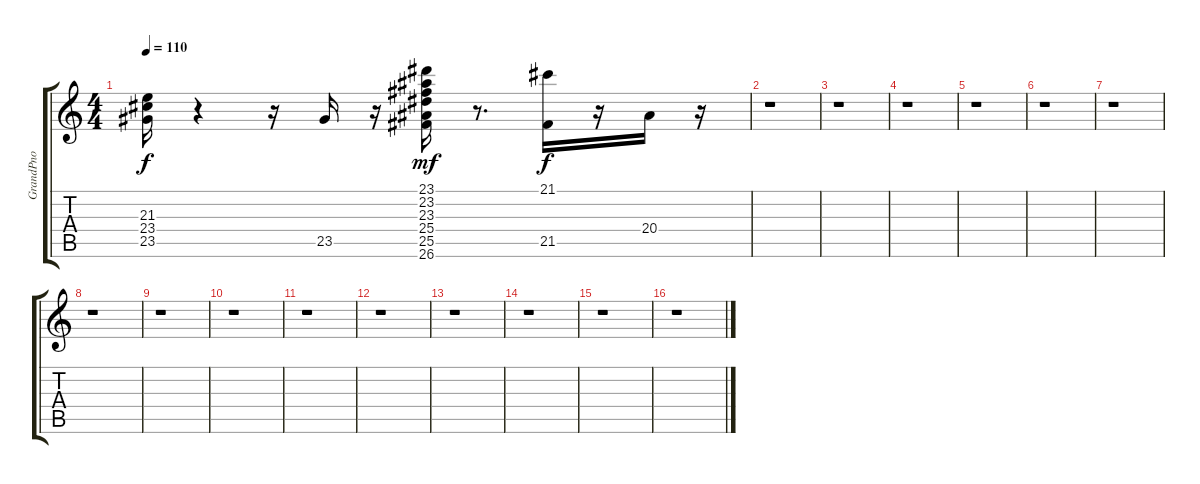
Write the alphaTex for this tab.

\track ("GrandPno" "GrandPno") {instrument acousticgrandpiano}
\staff {score tabs}
\tuning (E4 B3 G3 D3 A2 E2) {hide}
\ts (4 4)
\tempo 110
\clef g2
\ks c
(21.3 23.4 23.5).16{dy f} r.4 r.16 23.5.16 r.16 (23.1 23.2 23.3 25.4 25.5 26.6).16{dy mf} r.8{d} (21.1 21.5).16{dy f} r.16 20.4.16 r.16 |
r.1 |
r.1 |
r.1 |
r.1 |
r.1 |
r.1 |
r.1 |
r.1 |
r.1 |
r.1 |
r.1 |
r.1 |
r.1 |
r.1 |
r.1
